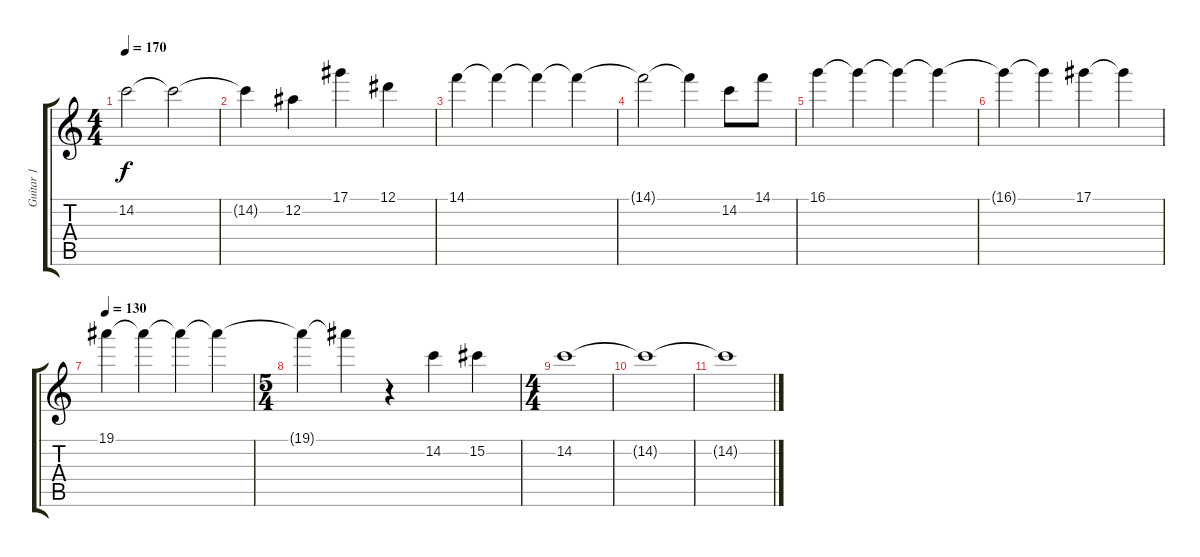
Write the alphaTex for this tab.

\track ("Guitar 1" "Guitar 1") {instrument distortionguitar}
\staff {score tabs}
\tuning (Eb4 Bb3 Gb3 Db3 Ab2 Eb2) {hide}
\ts (4 4)
\tempo 170
\clef g2
\ks c
14.2.2{dy f} 14.2{t}.2 |
14.2{t}.4 12.2.4 17.1.4 12.1.4 |
14.1.4 14.1{t}.4 14.1{t}.4 14.1{t}.4 |
14.1{t}.2 14.1{t}.4 14.2.8 14.1.8 |
16.1.4 16.1{t}.4 16.1{t}.4 16.1{t}.4 |
16.1{t}.4 16.1{t}.4 17.1.4 17.1{t}.4 |
\tempo 130
19.1.4 19.1{t}.4 19.1{t}.4 19.1{t}.4 |
\ts (5 4)
19.1{t}.4 19.1{t}.4 r.4 14.2.4 15.2.4 |
\ts (4 4)
14.2.1 |
14.2{t}.1 |
14.2{t}.1
